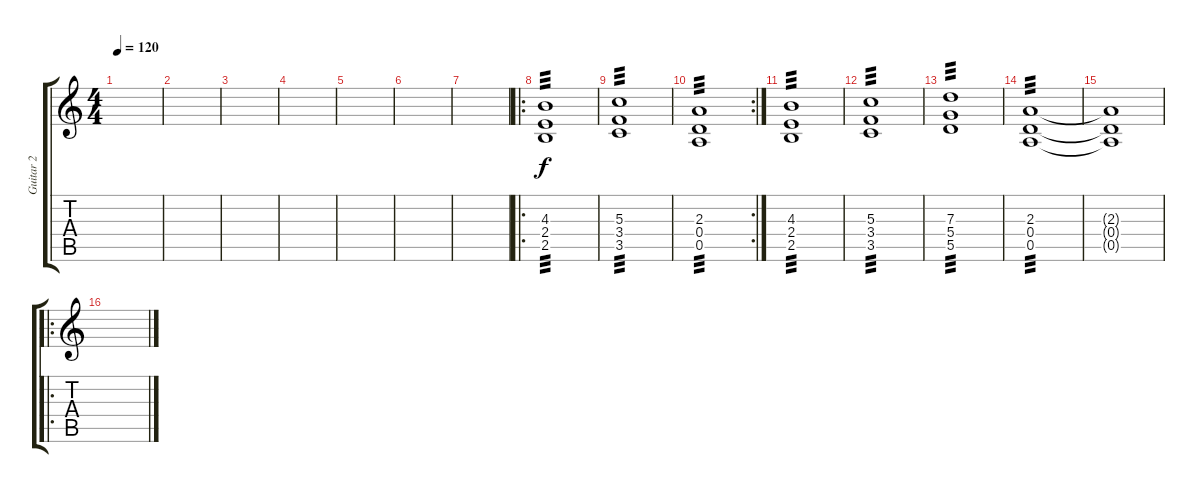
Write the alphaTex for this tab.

\track ("Guitar 2" "Guitar 2") {instrument distortionguitar}
\staff {score tabs}
\tuning (E4 B3 G3 D3 A2 D2) {hide}
\ts (4 4)
\tempo 120
\tempo 96
\tempo 120
\clef g2
\ks c
|
|
|
|
|
|
|
\ro
(4.3 2.4 2.5).1{tp 3} |
(5.3 3.4 3.5).1{tp 3} |
\rc 2
(2.3 0.4 0.5).1{tp 3} |
(4.3 2.4 2.5).1{tp 3} |
(5.3 3.4 3.5).1{tp 3} |
(7.3 5.4 5.5).1{tp 3} |
(2.3 0.4 0.5).1{tp 3} |
(2.3{t} 0.4{t} 0.5{t}).1 |
\ro
